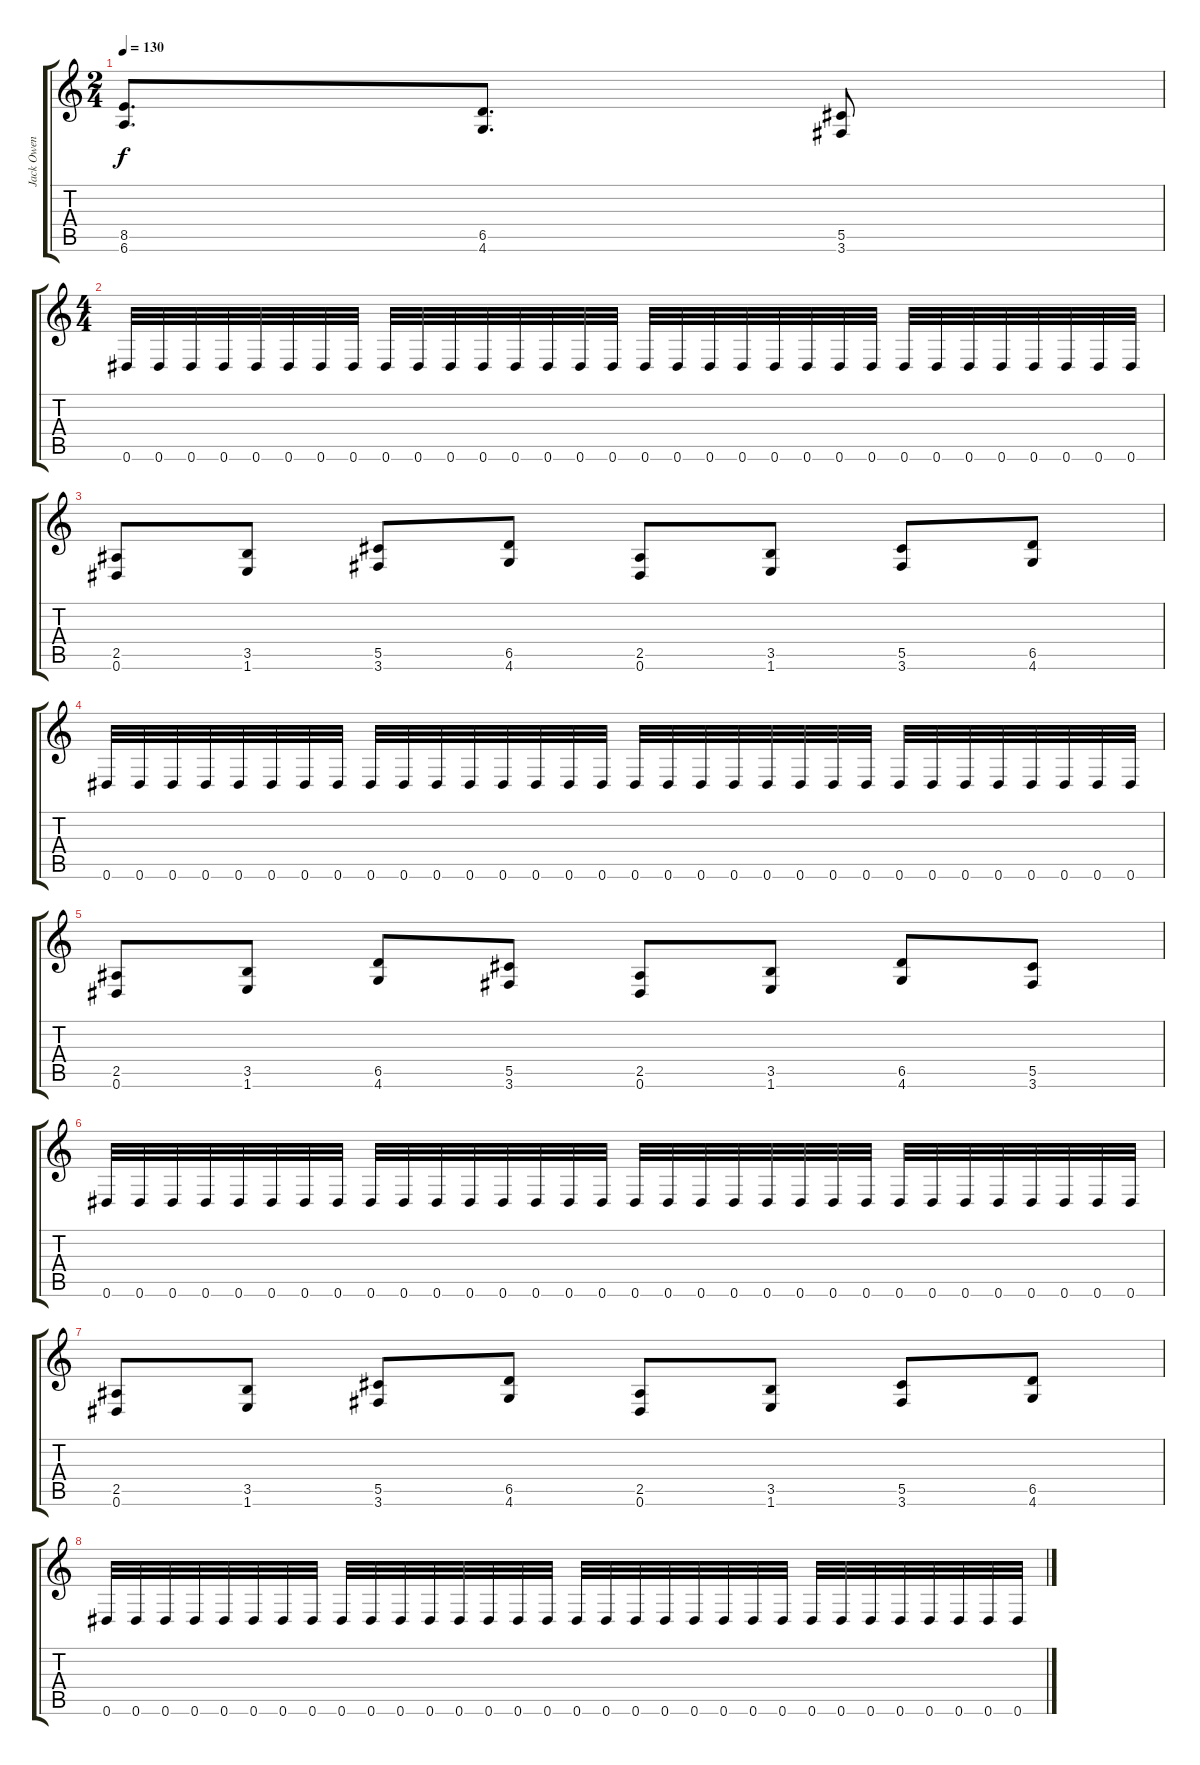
\track ("Jack Owen" "Jack Owen") {instrument distortionguitar}
\staff {score tabs}
\tuning (Eb4 Bb3 Gb3 Db3 Ab2 Eb2) {hide}
\ts (2 4)
\tempo 130
\clef g2
\ks c
(8.5 6.6).8{d dy f} (6.5 4.6).8{d} (5.5 3.6).8 |
\ts (4 4)
0.6.32 0.6.32 0.6.32 0.6.32 0.6.32 0.6.32 0.6.32 0.6.32 0.6.32 0.6.32 0.6.32 0.6.32 0.6.32 0.6.32 0.6.32 0.6.32 0.6.32 0.6.32 0.6.32 0.6.32 0.6.32 0.6.32 0.6.32 0.6.32 0.6.32 0.6.32 0.6.32 0.6.32 0.6.32 0.6.32 0.6.32 0.6.32 |
(2.5 0.6).8 (3.5 1.6).8 (5.5 3.6).8 (6.5 4.6).8 (2.5 0.6).8 (3.5 1.6).8 (5.5 3.6).8 (6.5 4.6).8 |
0.6.32 0.6.32 0.6.32 0.6.32 0.6.32 0.6.32 0.6.32 0.6.32 0.6.32 0.6.32 0.6.32 0.6.32 0.6.32 0.6.32 0.6.32 0.6.32 0.6.32 0.6.32 0.6.32 0.6.32 0.6.32 0.6.32 0.6.32 0.6.32 0.6.32 0.6.32 0.6.32 0.6.32 0.6.32 0.6.32 0.6.32 0.6.32 |
(2.5 0.6).8 (3.5 1.6).8 (6.5 4.6).8 (5.5 3.6).8 (2.5 0.6).8 (3.5 1.6).8 (6.5 4.6).8 (5.5 3.6).8 |
0.6.32 0.6.32 0.6.32 0.6.32 0.6.32 0.6.32 0.6.32 0.6.32 0.6.32 0.6.32 0.6.32 0.6.32 0.6.32 0.6.32 0.6.32 0.6.32 0.6.32 0.6.32 0.6.32 0.6.32 0.6.32 0.6.32 0.6.32 0.6.32 0.6.32 0.6.32 0.6.32 0.6.32 0.6.32 0.6.32 0.6.32 0.6.32 |
(2.5 0.6).8 (3.5 1.6).8 (5.5 3.6).8 (6.5 4.6).8 (2.5 0.6).8 (3.5 1.6).8 (5.5 3.6).8 (6.5 4.6).8 |
0.6.32 0.6.32 0.6.32 0.6.32 0.6.32 0.6.32 0.6.32 0.6.32 0.6.32 0.6.32 0.6.32 0.6.32 0.6.32 0.6.32 0.6.32 0.6.32 0.6.32 0.6.32 0.6.32 0.6.32 0.6.32 0.6.32 0.6.32 0.6.32 0.6.32 0.6.32 0.6.32 0.6.32 0.6.32 0.6.32 0.6.32 0.6.32
